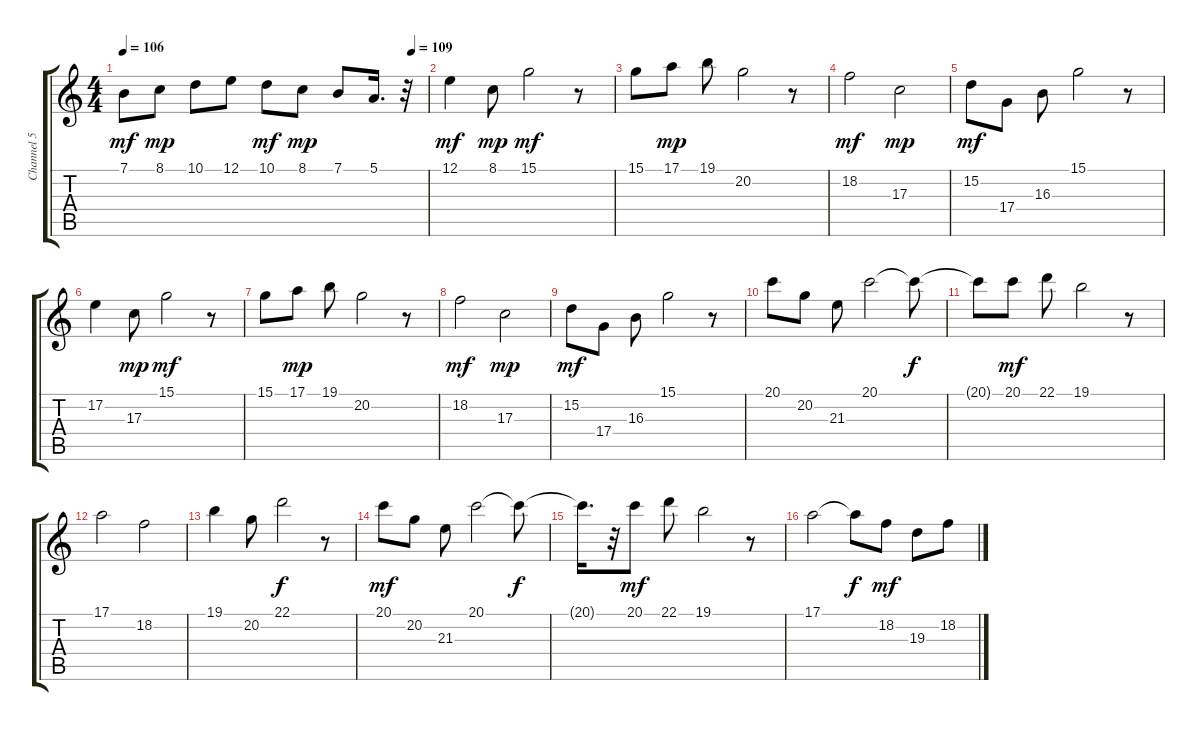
\track ("Channel 5" "Channel 5") {instrument stringensemble2}
\staff {score tabs}
\tuning (E4 B3 G3 D3 A2 E2) {hide}
\ts (4 4)
\tempo 106
\tempo (109 0.9479166666666666)
\clef g2
\ks c
7.1.8{dy mf} 8.1.8{dy mp} 10.1.8 12.1.8 10.1.8{dy mf} 8.1.8{dy mp} 7.1.8 5.1.16{d} r.32 |
12.1.4{dy mf} 8.1.8{dy mp} 15.1.2{dy mf} r.8 |
15.1.8 17.1.8{dy mp} 19.1.8 20.2.2 r.8 |
18.2.2{dy mf} 17.3.2{dy mp} |
15.2.8{dy mf} 17.4.8 16.3.8 15.1.2 r.8 |
17.2.4 17.3.8{dy mp} 15.1.2{dy mf} r.8 |
15.1.8 17.1.8{dy mp} 19.1.8 20.2.2 r.8 |
18.2.2{dy mf} 17.3.2{dy mp} |
15.2.8{dy mf} 17.4.8 16.3.8 15.1.2 r.8 |
20.1.8 20.2.8 21.3.8 20.1.2 20.1{t}.8{dy f} |
20.1{t}.8 20.1.8{dy mf} 22.1.8 19.1.2 r.8 |
17.1.2 18.2.2 |
19.1.4 20.2.8 22.1.2{dy f} r.8 |
20.1.8{dy mf} 20.2.8 21.3.8 20.1.2 20.1{t}.8{dy f} |
20.1{t}.16{d} r.32 20.1.8{dy mf} 22.1.8 19.1.2 r.8 |
17.1.2 17.1{t}.8{dy f} 18.2.8{dy mf} 19.3.8 18.2.8
